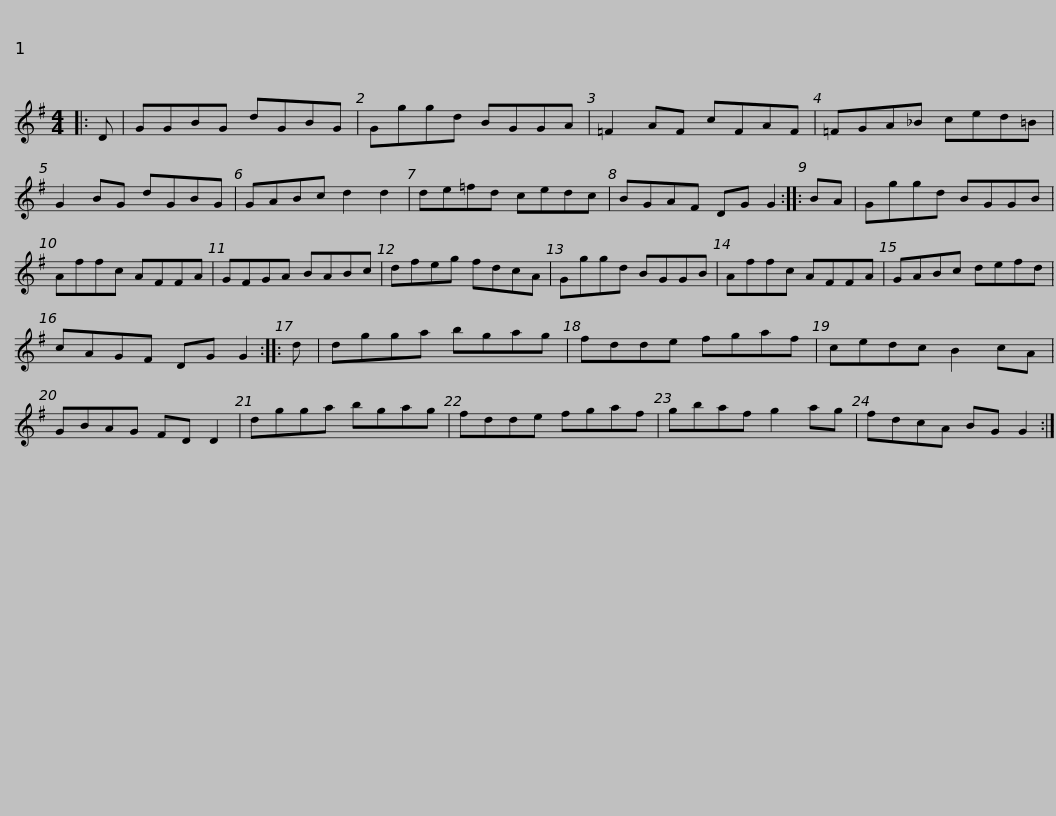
X:1
L:1/8
M:4/4
I:linebreak $
K:G
V:1 treble
V:1
|: D | GGBG dGBG | Gggd BGGA | =F2 AF cFAF | =FGA_B ced=B | %5
 G2 BG dGBG |$ GABc d2 d2 | de=fd cedc | BGAF DG G2 :: BA | %10
 Gggd BGGB | Affc AFFA |$ GFGA BABc | dfeg fdcA | Gggd BGGB | %15
 Affc AFFA | GABc defd |$ cAGF DG G2 :: d | dgga bgag | %20
 fdde fgaf | cedc B2 cA | GBAG FD D2 |$ dgga bgag | fdde fgaf | %25
 gbaf g2 ag | fdcA BG G2 :| %27
